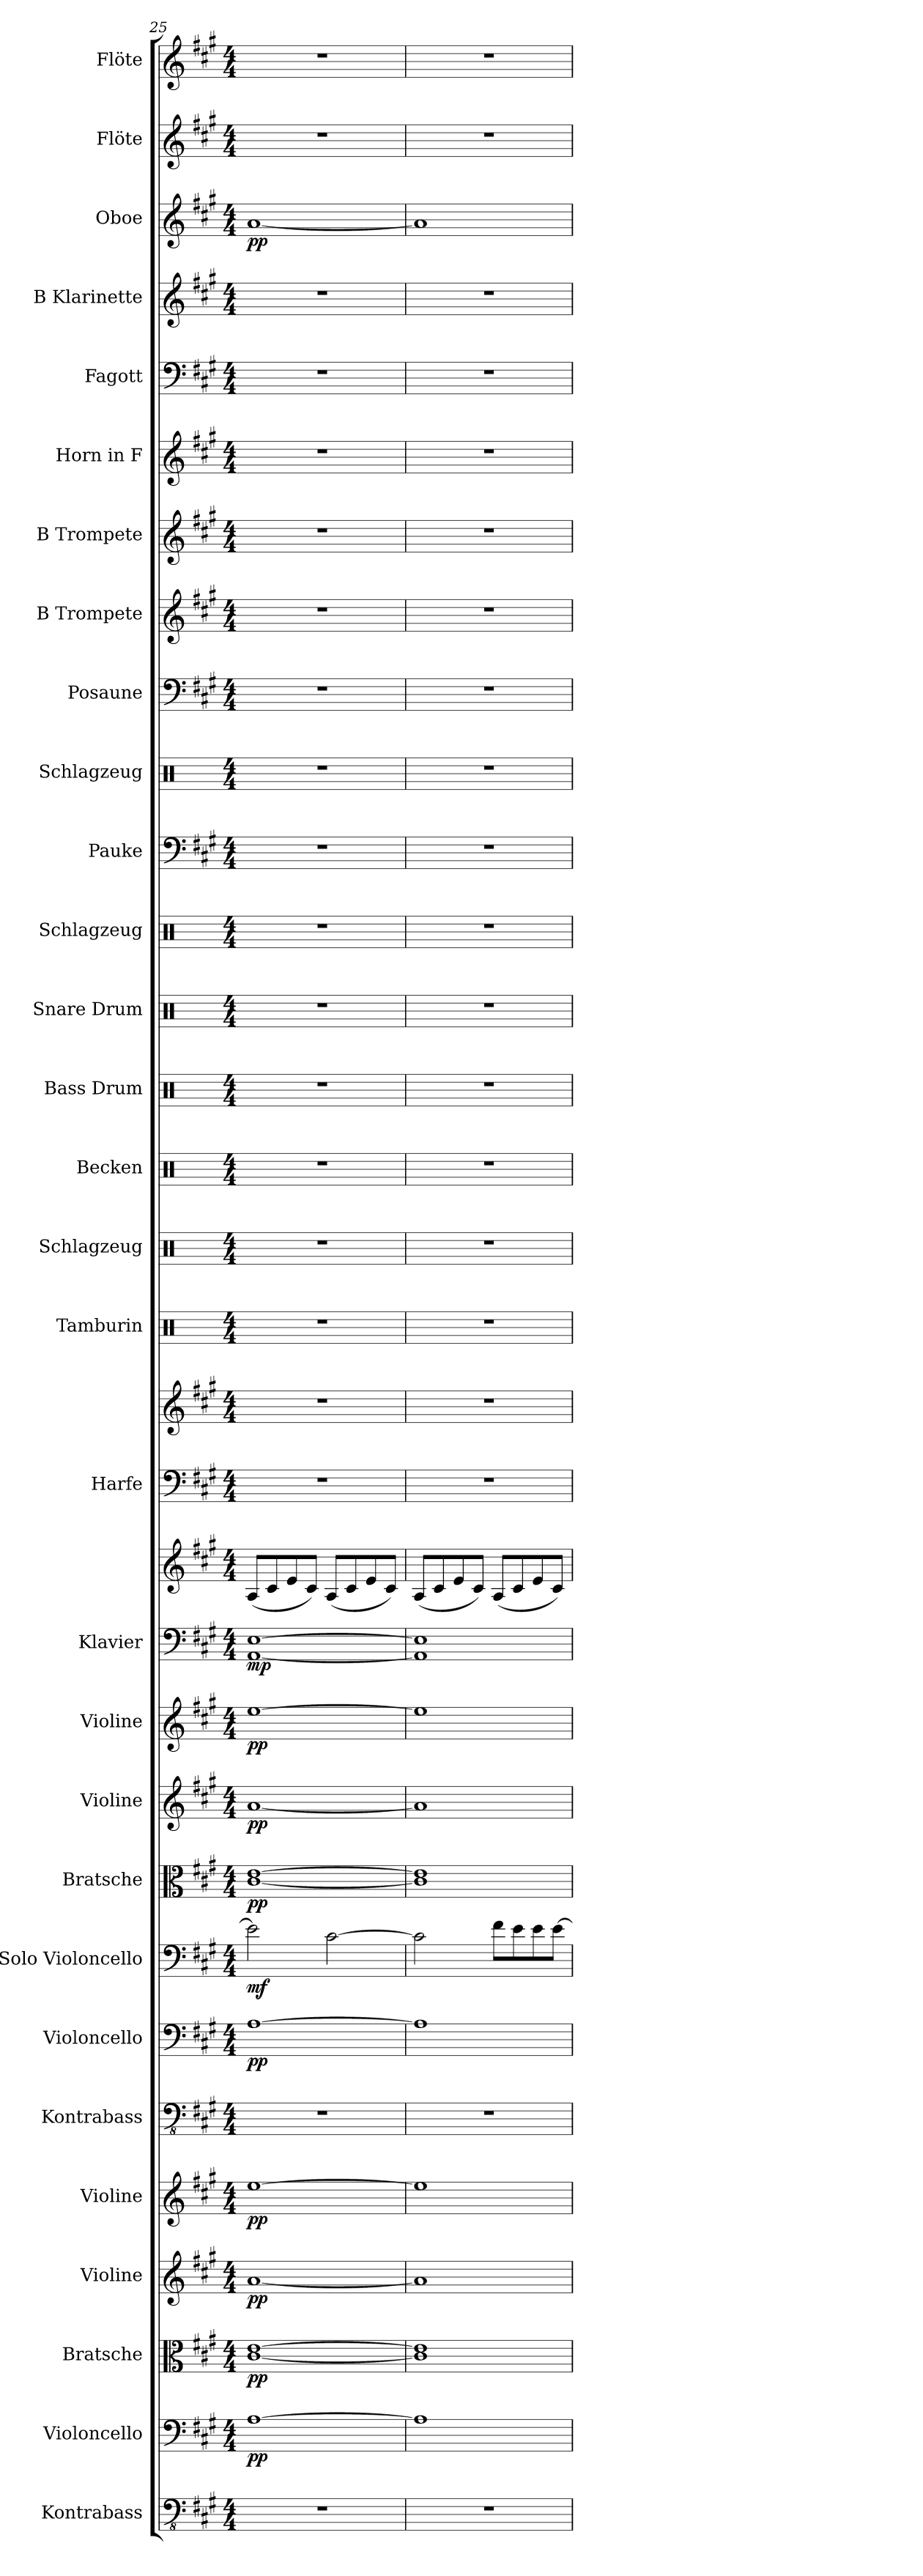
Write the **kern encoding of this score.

**kern	**kern	**dynam	**kern	**dynam	**kern	**dynam	**kern	**dynam	**kern	**kern	**dynam	**kern	**dynam	**kern	**dynam	**kern	**dynam	**kern	**dynam	**kern	**kern	**dynam	**kern	**kern	**kern	**kern	**kern	**kern	**kern	**kern	**kern	**kern	**kern	**kern	**kern	**kern	**kern	**kern	**kern	**dynam	**kern	**kern
*part30	*part29	*part29	*part28	*part28	*part27	*part27	*part26	*part26	*part25	*part24	*part24	*part23	*part23	*part22	*part22	*part21	*part21	*part20	*part20	*part19	*part19	*part19	*part18	*part18	*part17	*part16	*part15	*part14	*part13	*part12	*part11	*part10	*part9	*part8	*part7	*part6	*part5	*part4	*part3	*part3	*part2	*part1
*staff32	*staff31	*staff31	*staff30	*staff30	*staff29	*staff29	*staff28	*staff28	*staff27	*staff26	*staff26	*staff25	*staff25	*staff24	*staff24	*staff23	*staff23	*staff22	*staff22	*staff21	*staff20	*staff20/21	*staff19	*staff18	*staff17	*staff16	*staff15	*staff14	*staff13	*staff12	*staff11	*staff10	*staff9	*staff8	*staff7	*staff6	*staff5	*staff4	*staff3	*staff3	*staff2	*staff1
*I"Kontrabass	*I"Violoncello	*	*I"Bratsche	*	*I"Violine	*	*I"Violine	*	*I"Kontrabass	*I"Violoncello	*	*I"Solo Violoncello	*	*I"Bratsche	*	*I"Violine	*	*I"Violine	*	*I"Klavier	*	*	*I"Harfe	*	*I"Tamburin	*I"Schlagzeug	*I"Becken	*I"Bass Drum	*I"Snare Drum	*I"Schlagzeug	*I"Pauke	*I"Schlagzeug	*I"Posaune	*I"B Trompete	*I"B Trompete	*I"Horn in F	*I"Fagott	*I"B Klarinette	*I"Oboe	*	*I"Flöte	*I"Flöte
*I'Kb.	*I'Vc.	*	*I'Bra.	*	*I'Vl.	*	*I'Vl.	*	*I'Kb.	*I'Vc.	*	*I'Vc.	*	*I'Bra.	*	*I'Vl.	*	*I'Vl.	*	*I'Klav.	*	*	*I'Hrf.	*	*I'Tamb.	*I'Slzg.	*I'Bkn.	*I'B. Dr.	*I'Sn. Dr.	*I'Slzg.	*I'Pk.	*I'Slzg.	*I'Psn.	*I'B Tpt.	*I'B Tpt.	*	*I'Fgt.	*I'B Kl.	*I'Ob.	*	*I'Fl.	*I'Fl.
*clefFv4	*clefF4	*	*clefC3	*	*clefG2	*	*clefG2	*	*clefFv4	*clefF4	*	*clefF4	*	*clefC3	*	*clefG2	*	*clefG2	*	*clefF4	*clefG2	*	*clefF4	*clefG2	*clefX	*clefX	*clefX	*clefX	*clefX	*clefX	*clefF4	*clefX	*clefF4	*clefG2	*clefG2	*clefG2	*clefF4	*clefG2	*clefG2	*	*clefG2	*clefG2
*ITrd7c12	*	*	*	*	*	*	*	*	*ITrd7c12	*	*	*	*	*	*	*	*	*	*	*	*	*	*	*	*	*	*	*	*	*	*	*	*	*ITrd1c2	*ITrd1c2	*ITrd4c7	*	*ITrd1c2	*	*	*	*
*k[f#c#g#]	*k[f#c#g#]	*	*k[f#c#g#]	*	*k[f#c#g#]	*	*k[f#c#g#]	*	*k[f#c#g#]	*k[f#c#g#]	*	*k[f#c#g#]	*	*k[f#c#g#]	*	*k[f#c#g#]	*	*k[f#c#g#]	*	*k[f#c#g#]	*k[f#c#g#]	*	*k[f#c#g#]	*k[f#c#g#]	*k[]	*k[]	*k[]	*k[]	*k[]	*k[]	*k[f#c#g#]	*k[]	*k[f#c#g#]	*k[f#]	*k[f#]	*k[f#c#]	*k[f#c#g#]	*k[f#]	*k[f#c#g#]	*	*k[f#c#g#]	*k[f#c#g#]
*M4/4	*M4/4	*	*M4/4	*	*M4/4	*	*M4/4	*	*M4/4	*M4/4	*	*M4/4	*	*M4/4	*	*M4/4	*	*M4/4	*	*M4/4	*M4/4	*	*M4/4	*M4/4	*M4/4	*M4/4	*M4/4	*M4/4	*M4/4	*M4/4	*M4/4	*M4/4	*M4/4	*M4/4	*M4/4	*M4/4	*M4/4	*M4/4	*M4/4	*	*M4/4	*M4/4
=25	=25	=25	=25	=25	=25	=25	=25	=25	=25	=25	=25	=25	=25	=25	=25	=25	=25	=25	=25	=25	=25	=25	=25	=25	=25	=25	=25	=25	=25	=25	=25	=25	=25	=25	=25	=25	=25	=25	=25	=25	=25	=25
!	!	!LO:DY:b	!	!LO:DY:b	!	!LO:DY:b	!	!LO:DY:b	!	!	!LO:DY:b	!	!LO:DY:b	!	!LO:DY:b	!	!LO:DY:b	!	!LO:DY:b	!	!	!LO:DY:b=2	!	!	!	!	!	!	!	!	!	!	!	!	!	!	!	!	!	!LO:DY:b	!	!
1r	[1A	pp	[1c# [1e	pp	[1a	pp	[1ee	pp	1r	[1A	pp	2e\]	mf	[1c# [1e	pp	[1a	pp	[1ee	pp	[1AA [1E	(8A/L	mp	1r	1r	1r	1r	1r	1r	1r	1r	1r	1r	1r	1r	1r	1r	1r	1r	[1a	pp	1r	1r
.	.	.	.	.	.	.	.	.	.	.	.	.	.	.	.	.	.	.	.	.	8c#/	.	.	.	.	.	.	.	.	.	.	.	.	.	.	.	.	.	.	.	.	.
.	.	.	.	.	.	.	.	.	.	.	.	.	.	.	.	.	.	.	.	.	8e/	.	.	.	.	.	.	.	.	.	.	.	.	.	.	.	.	.	.	.	.	.
.	.	.	.	.	.	.	.	.	.	.	.	.	.	.	.	.	.	.	.	.	8c#/J)	.	.	.	.	.	.	.	.	.	.	.	.	.	.	.	.	.	.	.	.	.
.	.	.	.	.	.	.	.	.	.	.	.	[2c#\	.	.	.	.	.	.	.	.	(8A/L	.	.	.	.	.	.	.	.	.	.	.	.	.	.	.	.	.	.	.	.	.
.	.	.	.	.	.	.	.	.	.	.	.	.	.	.	.	.	.	.	.	.	8c#/	.	.	.	.	.	.	.	.	.	.	.	.	.	.	.	.	.	.	.	.	.
.	.	.	.	.	.	.	.	.	.	.	.	.	.	.	.	.	.	.	.	.	8e/	.	.	.	.	.	.	.	.	.	.	.	.	.	.	.	.	.	.	.	.	.
.	.	.	.	.	.	.	.	.	.	.	.	.	.	.	.	.	.	.	.	.	8c#/J)	.	.	.	.	.	.	.	.	.	.	.	.	.	.	.	.	.	.	.	.	.
=26	=26	=26	=26	=26	=26	=26	=26	=26	=26	=26	=26	=26	=26	=26	=26	=26	=26	=26	=26	=26	=26	=26	=26	=26	=26	=26	=26	=26	=26	=26	=26	=26	=26	=26	=26	=26	=26	=26	=26	=26	=26	=26
1r	1A]	.	1c#] 1e]	.	1a]	.	1ee]	.	1r	1A]	.	2c#\]	.	1c#] 1e]	.	1a]	.	1ee]	.	1AA] 1E]	(8A/L	.	1r	1r	1r	1r	1r	1r	1r	1r	1r	1r	1r	1r	1r	1r	1r	1r	1a]	.	1r	1r
.	.	.	.	.	.	.	.	.	.	.	.	.	.	.	.	.	.	.	.	.	8c#/	.	.	.	.	.	.	.	.	.	.	.	.	.	.	.	.	.	.	.	.	.
.	.	.	.	.	.	.	.	.	.	.	.	.	.	.	.	.	.	.	.	.	8e/	.	.	.	.	.	.	.	.	.	.	.	.	.	.	.	.	.	.	.	.	.
.	.	.	.	.	.	.	.	.	.	.	.	.	.	.	.	.	.	.	.	.	8c#/J)	.	.	.	.	.	.	.	.	.	.	.	.	.	.	.	.	.	.	.	.	.
.	.	.	.	.	.	.	.	.	.	.	.	8f#\L	.	.	.	.	.	.	.	.	(8A/L	.	.	.	.	.	.	.	.	.	.	.	.	.	.	.	.	.	.	.	.	.
.	.	.	.	.	.	.	.	.	.	.	.	8e\	.	.	.	.	.	.	.	.	8c#/	.	.	.	.	.	.	.	.	.	.	.	.	.	.	.	.	.	.	.	.	.
.	.	.	.	.	.	.	.	.	.	.	.	8e\	.	.	.	.	.	.	.	.	8e/	.	.	.	.	.	.	.	.	.	.	.	.	.	.	.	.	.	.	.	.	.
.	.	.	.	.	.	.	.	.	.	.	.	[8e\J	.	.	.	.	.	.	.	.	8c#/J)	.	.	.	.	.	.	.	.	.	.	.	.	.	.	.	.	.	.	.	.	.
=	=	=	=	=	=	=	=	=	=	=	=	=	=	=	=	=	=	=	=	=	=	=	=	=	=	=	=	=	=	=	=	=	=	=	=	=	=	=	=	=	=	=
*-	*-	*-	*-	*-	*-	*-	*-	*-	*-	*-	*-	*-	*-	*-	*-	*-	*-	*-	*-	*-	*-	*-	*-	*-	*-	*-	*-	*-	*-	*-	*-	*-	*-	*-	*-	*-	*-	*-	*-	*-	*-	*-
